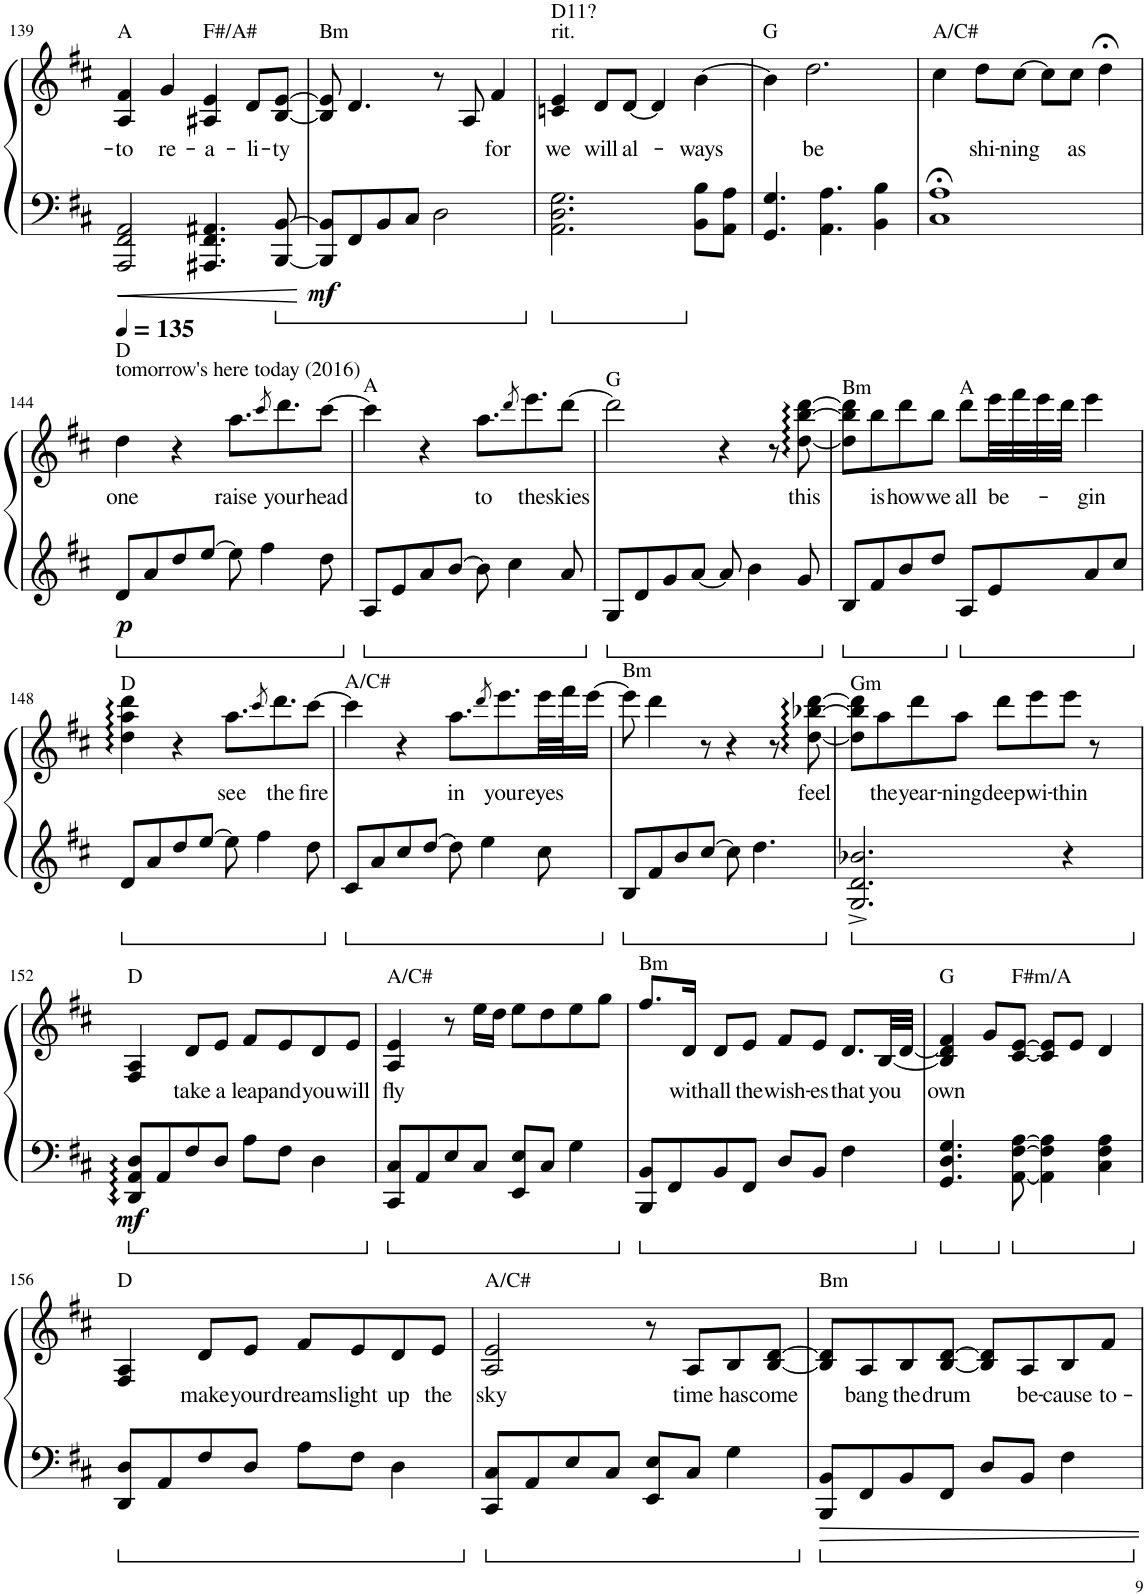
**kern	**kern	**text	**dynam
*part1	*part1	*part1	*part1
*staff2	*staff1	*staff1	*staff1/2
*I"Piano	*	*	*
*I'Pno.	*	*	*
!!LO:PB:g=z
*clefF4	*clefG2	*	*
*k[f#c#]	*k[f#c#]	*	*
*M4/4	*M4/4	*	*
=139	=139	=139	=139
!	!LO:TX:a:t=A	!	!
!	!	!LO:LY:b	!
2AAA/ 2FF#/ 2AA/	4A/ 4f#/	-to	.
!	!	!LO:LY:b	!
.	4g/	re-	.
!	!LO:TX:a:t=F#/A#	!	!
!	!	!LO:LY:b	!
4.AAA#X/ 4.FF#/ 4.AA#X/	4A#X/ 4e/	-a-	.
!	!	!LO:LY:b	!
.	8d/L	-li-	.
!	!	!LO:LY:b	!
[8BBB/ [8BB/	[8B/ [8e/J	-ty	.
=140	=140	=140	=140
!	!LO:TX:a:t=Bm	!	!
!	!	!	!LO:DY:b=2
8BBB/] 8BB/]L	8B/] 8e/]	.	mf
8FF#/	4.d/	.	.
8BB/	.	.	.
8C#/J	.	.	.
2D\	8r	.	.
.	8A/	.	.
!	!	!LO:LY:b	!
.	4f#/	for	.
=141	=141	=141	=141
!	!LO:TX:a:t=rit.	!	!
!	!LO:TX:a:t=D11?	!	!
!	!	!LO:LY:b	!
2.AA\ 2.D\ 2.G\	4cn/ 4e/	we	.
!	!	!LO:LY:b	!
.	8d/L	will	.
!	!	!LO:LY:b	!
.	[8d/J	al-	.
.	4d/]	.	.
!	!	!LO:LY:b	!
8BB\ 8B\L	[4b\	-ways	.
8AA\ 8A\J	.	.	.
=142	=142	=142	=142
!	!LO:TX:a:t=G	!	!
4.GG/ 4.G/	4b\]	.	.
!	!	!LO:LY:b	!
.	2.dd\	be	.
4.AA\ 4.A\	.	.	.
4BB\ 4B\	.	.	.
=143	=143	=143	=143
!	!LO:TX:a:t=A/C#	!	!
1C#;< 1A;<	4cc#\	.	.
!	!	!LO:LY:b	!
.	8dd\L	shi-	.
!	!	!LO:LY:b	!
.	[8cc#\J	-ning	.
.	8cc#\L]	.	.
!	!	!LO:LY:b	!
.	8cc#\J	as	.
.	4dd;<\	.	.
!!LO:LB:g=z
=144	=144	=144	=144
*	*MM135	*	*
!	!LO:TX:a:t=tomorrow's here today (2016)	!	!
!	!LO:TX:a:t=D	!	!
!	!	!LO:LY:b	!LO:DY:b=2
8d/L	4dd\	one	p
8a/	.	.	.
8dd/	4r	.	.
[8ee/J	.	.	.
!	!	!LO:LY:b	!
8ee\]	8.aa\L	raise	.
4ff#\	.	.	.
.	8qccc#/	.	.
!	!	!LO:LY:b	!
.	8.ddd\	your	.
!	!	!LO:LY:b	!
8dd\	[8ccc#\J	head	.
=145	=145	=145	=145
!	!LO:TX:a:t=A	!	!
8A/L	4ccc#\]	.	.
8e/	.	.	.
8a/	4r	.	.
[8b/J	.	.	.
!	!	!LO:LY:b	!
8b\]	8.aa\L	to	.
4cc#\	.	.	.
.	8qddd/	.	.
!	!	!LO:LY:b	!
.	8.eee\	the	.
!	!	!LO:LY:b	!
8a/	[8ddd\J	skies	.
=146	=146	=146	=146
!	!LO:TX:a:t=G	!	!
8G/L	2ddd\]	.	.
8d/	.	.	.
8g/	.	.	.
[8a/J	.	.	.
8a/]	4r	.	.
4b\	.	.	.
.	8r	.	.
!	!	!LO:LY:b	!
8g/	[8dd\ [8bb\ [8ddd\	this	.
=147	=147	=147	=147
!	!LO:TX:a:t=Bm	!	!
8B/L	8dd\] 8bb\] 8ddd\]L	.	.
!	!	!LO:LY:b	!
8f#/	8bb\	is	.
!	!	!LO:LY:b	!
8b/	8ddd\	how	.
!	!	!LO:LY:b	!
8dd/J	8bb\J	we	.
!	!LO:TX:a:t=A	!	!
!	!	!LO:LY:b	!
8A/L	8ddd\L	all	.
!	!	!LO:LY:b	!
8e/	32eee\LL	be-	.
.	32fff#\	.	.
.	32eee\	.	.
.	32ddd\JJJ	.	.
!	!	!LO:LY:b	!
8a/	4eee\	-gin	.
8cc#/J	.	.	.
!!LO:LB:g=z
=148	=148	=148	=148
!	!LO:TX:a:t=D	!	!
8d/L	4dd\ 4aa\ 4ddd\	.	.
8a/	.	.	.
8dd/	4r	.	.
[8ee/J	.	.	.
!	!	!LO:LY:b	!
8ee\]	8.aa\L	see	.
4ff#\	.	.	.
.	8qccc#/	.	.
!	!	!LO:LY:b	!
.	8.ddd\	the	.
!	!	!LO:LY:b	!
8dd\	[8ccc#\J	fire	.
=149	=149	=149	=149
!	!LO:TX:a:t=A/C#	!	!
8c#/L	4ccc#\]	.	.
8a/	.	.	.
8cc#/	4r	.	.
[8dd/J	.	.	.
!	!	!LO:LY:b	!
8dd\]	8.aa\L	in	.
4ee\	.	.	.
.	8qddd/	.	.
!	!	!LO:LY:b	!
.	8.eee\	your	.
!	!	!LO:LY:b	!
8cc#\	32eee\LL	eyes	.
.	32fff#\J	.	.
.	[16eee\JJ	.	.
=150	=150	=150	=150
!	!LO:TX:a:t=Bm	!	!
8B/L	8eee\]	.	.
8f#/	4ddd\	.	.
8b/	.	.	.
[8cc#/J	8r	.	.
8cc#\]	4r	.	.
4.dd\	.	.	.
.	8r	.	.
!	!	!LO:LY:b	!
.	[8dd\ [8bb-X\ [8ddd\	feel	.
=151	=151	=151	=151
*^	*	*	*
!	!	!LO:TX:a:t=Gm	!	!
2.G/^ 2.d/^ 2.b-X/^	2...ryy	8dd\] 8bb-\] 8ddd\]L	.	.
!	!	!	!LO:LY:b	!
.	.	8aa\	the	.
!	!	!	!LO:LY:b	!
.	.	8ddd\	year-	.
!	!	!	!LO:LY:b	!
.	.	8aa\J	-ning	.
!	!	!	!LO:LY:b	!
.	.	8ddd\L	deep	.
!	!	!	!LO:LY:b	!
.	.	8eee\	wi-	.
!	!	!	!LO:LY:b	!
4r	.	8eee\J	-thin	.
.	.	8r	.	.
*clefF4	*	*	*	*
.	[32DLLL	.	.	.
.	[32AAJJJ	.	.	.
!!LO:LB:g=z
=152	=152	=152	=152	=152
!	!	!LO:TX:a:t=D	!	!
!	!	!	!	!LO:DY:b=2
8DD/ 8AA/] 8D/]L	8D	4F#/ 4A/	.	mf
8AA/	2..ryy	.	.	.
!	!	!	!LO:LY:b	!
8F#/	.	8d/L	take	.
!	!	!	!LO:LY:b	!
8D/J	.	8e/J	a	.
!	!	!	!LO:LY:b	!
8A\L	.	8f#/L	leap	.
!	!	!	!LO:LY:b	!
8F#\J	.	8e/	and	.
!	!	!	!LO:LY:b	!
4D\	.	8d/	you	.
!	!	!	!LO:LY:b	!
.	.	8e/J	will	.
*v	*v	*	*	*
=153	=153	=153	=153
!	!LO:TX:a:t=A/C#	!	!
!	!	!LO:LY:b	!
8CC#/ 8C#/L	4A/ 4e/	fly	.
8AA/	.	.	.
8E/	8r	.	.
8C#/J	16ee\LL	.	.
.	16dd\JJ	.	.
8EE/ 8E/L	8ee\L	.	.
8C#/J	8dd\	.	.
4G\	8ee\	.	.
.	8gg\J	.	.
=154	=154	=154	=154
!	!LO:TX:a:t=Bm	!	!
8BBB/ 8BB/L	8.ff#/L	.	.
8FF#/	.	.	.
!	!	!LO:LY:b	!
.	16d/Jk	with	.
!	!	!LO:LY:b	!
8BB/	8d/L	all	.
!	!	!LO:LY:b	!
8FF#/J	8e/J	the	.
!	!	!LO:LY:b	!
8D/L	8f#/L	wish-	.
!	!	!LO:LY:b	!
8BB/J	8e/J	-es	.
!	!	!LO:LY:b	!
4F#\	8.d/L	that	.
!	!	!LO:LY:b	!
.	[32B/LL	you	.
.	[32d/JJJ	.	.
=155	=155	=155	=155
!	!LO:TX:a:t=G	!	!
!	!	!LO:LY:b	!
4.GG/ 4.D/ 4.G/	4B/] 4d/] 4f#/	own	.
.	8g/L	.	.
!	!LO:TX:a:t=F#m/A	!	!
[8AA\ [8F#\ [8A\	[8c#/ [8e/J	.	.
4AA\] 4F#\] 4A\]	8c#/] 8e/]L	.	.
.	8e/J	.	.
4C#\ 4F#\ 4A\	4d/	.	.
!!LO:LB:g=z
=156	=156	=156	=156
!	!LO:TX:a:t=D	!	!
8DD/ 8D/L	4F#/ 4A/	.	.
8AA/	.	.	.
!	!	!LO:LY:b	!
8F#/	8d/L	make	.
!	!	!LO:LY:b	!
8D/J	8e/J	your	.
!	!	!LO:LY:b	!
8A\L	8f#/L	dreams	.
!	!	!LO:LY:b	!
8F#\J	8e/	light	.
!	!	!LO:LY:b	!
4D\	8d/	up	.
!	!	!LO:LY:b	!
.	8e/J	the	.
=157	=157	=157	=157
!	!LO:TX:a:t=A/C#	!	!
!	!	!LO:LY:b	!
8CC#/ 8C#/L	2A/ 2e/	sky	.
8AA/	.	.	.
8E/	.	.	.
8C#/J	.	.	.
8EE/ 8E/L	8r	.	.
!	!	!LO:LY:b	!
8C#/J	8A/L	time	.
!	!	!LO:LY:b	!
4G\	8B/	has	.
!	!	!LO:LY:b	!
.	[8B/ [8d/J	come	.
=158	=158	=158	=158
!	!LO:TX:a:t=Bm	!	!
8BBB/ 8BB/L	8B/] 8d/]L	.	.
!	!	!LO:LY:b	!
8FF#/	8A/	bang	.
!	!	!LO:LY:b	!
8BB/	8B/	the	.
!	!	!LO:LY:b	!
8FF#/J	[8B/ [8d/J	drum	.
8D/L	8B/] 8d/]L	.	.
!	!	!LO:LY:b	!
8BB/J	8A/	be-	.
!	!	!LO:LY:b	!
4F#\	8B/	-cause	.
!	!	!LO:LY:b	!
.	8f#/J	to-	.
=	=	=	=
*-	*-	*-	*-
